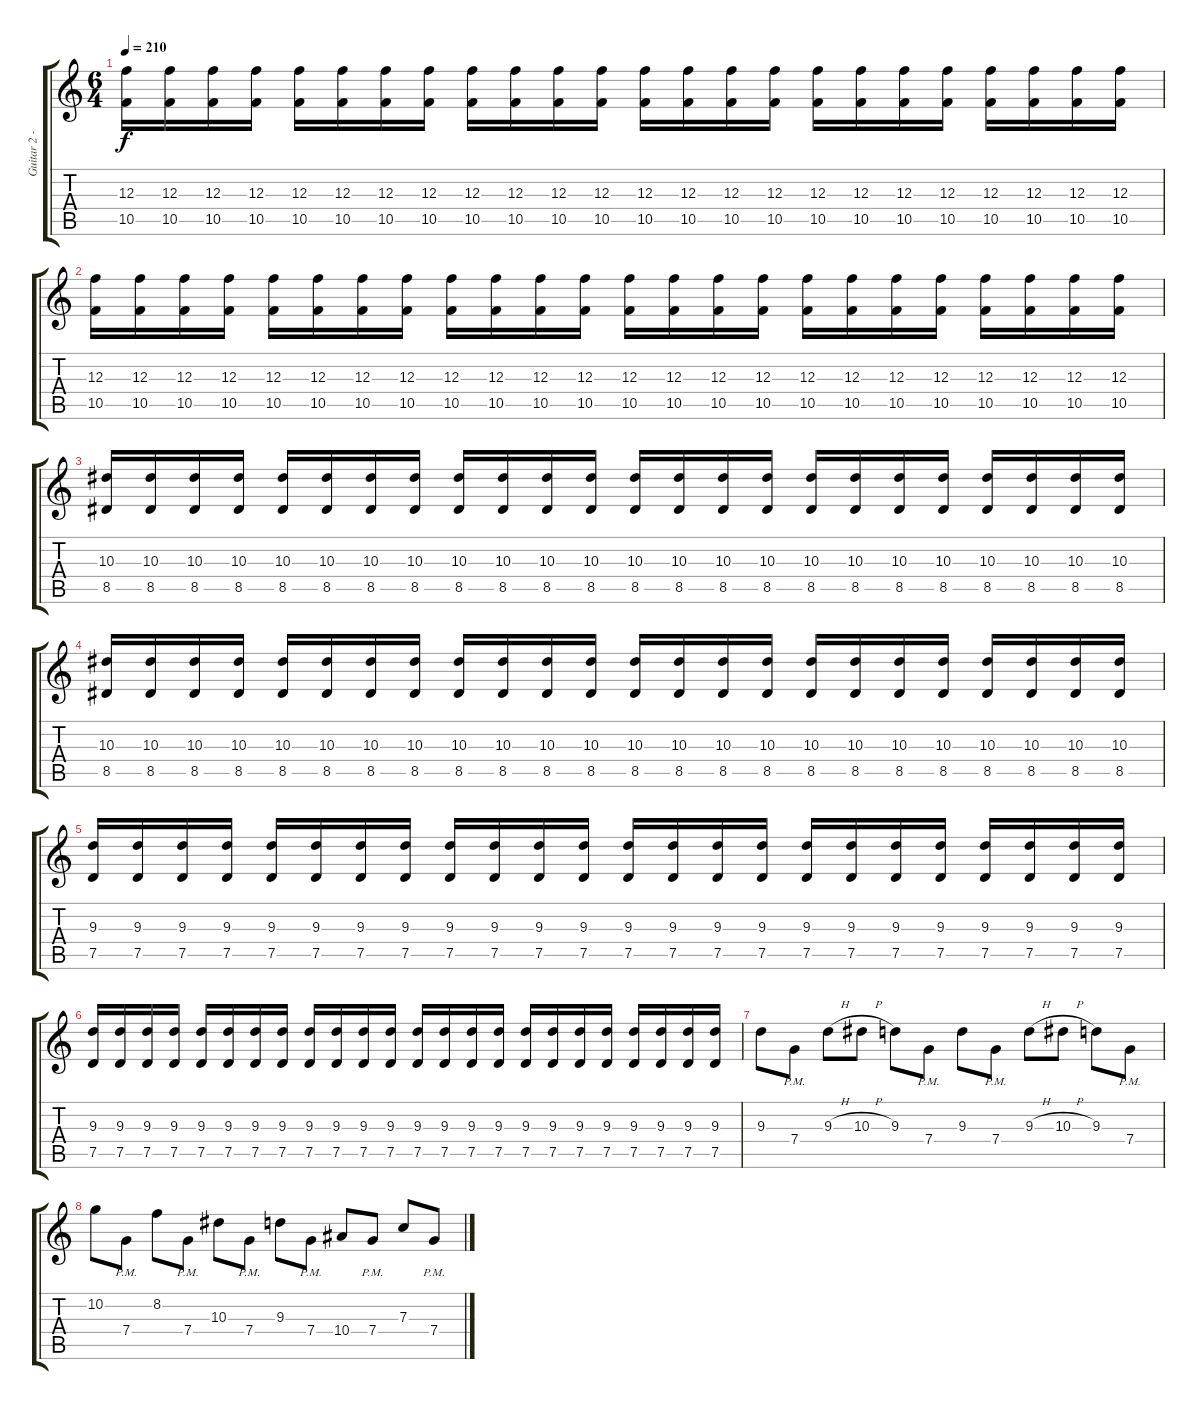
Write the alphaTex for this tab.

\track ("Guitar 2 - Joel Stroetzel" "Guitar 2 -") {instrument distortionguitar}
\staff {score tabs}
\tuning (D4 A3 F3 C3 G2 C2) {hide}
\ts (6 4)
\tempo 210
\clef g2
\ks c
(12.3 10.5).16{dy f} (12.3 10.5).16 (12.3 10.5).16 (12.3 10.5).16 (12.3 10.5).16 (12.3 10.5).16 (12.3 10.5).16 (12.3 10.5).16 (12.3 10.5).16 (12.3 10.5).16 (12.3 10.5).16 (12.3 10.5).16 (12.3 10.5).16 (12.3 10.5).16 (12.3 10.5).16 (12.3 10.5).16 (12.3 10.5).16 (12.3 10.5).16 (12.3 10.5).16 (12.3 10.5).16 (12.3 10.5).16 (12.3 10.5).16 (12.3 10.5).16 (12.3 10.5).16 |
(12.3 10.5).16 (12.3 10.5).16 (12.3 10.5).16 (12.3 10.5).16 (12.3 10.5).16 (12.3 10.5).16 (12.3 10.5).16 (12.3 10.5).16 (12.3 10.5).16 (12.3 10.5).16 (12.3 10.5).16 (12.3 10.5).16 (12.3 10.5).16 (12.3 10.5).16 (12.3 10.5).16 (12.3 10.5).16 (12.3 10.5).16 (12.3 10.5).16 (12.3 10.5).16 (12.3 10.5).16 (12.3 10.5).16 (12.3 10.5).16 (12.3 10.5).16 (12.3 10.5).16 |
(10.3 8.5).16 (10.3 8.5).16 (10.3 8.5).16 (10.3 8.5).16 (10.3 8.5).16 (10.3 8.5).16 (10.3 8.5).16 (10.3 8.5).16 (10.3 8.5).16 (10.3 8.5).16 (10.3 8.5).16 (10.3 8.5).16 (10.3 8.5).16 (10.3 8.5).16 (10.3 8.5).16 (10.3 8.5).16 (10.3 8.5).16 (10.3 8.5).16 (10.3 8.5).16 (10.3 8.5).16 (10.3 8.5).16 (10.3 8.5).16 (10.3 8.5).16 (10.3 8.5).16 |
(10.3 8.5).16 (10.3 8.5).16 (10.3 8.5).16 (10.3 8.5).16 (10.3 8.5).16 (10.3 8.5).16 (10.3 8.5).16 (10.3 8.5).16 (10.3 8.5).16 (10.3 8.5).16 (10.3 8.5).16 (10.3 8.5).16 (10.3 8.5).16 (10.3 8.5).16 (10.3 8.5).16 (10.3 8.5).16 (10.3 8.5).16 (10.3 8.5).16 (10.3 8.5).16 (10.3 8.5).16 (10.3 8.5).16 (10.3 8.5).16 (10.3 8.5).16 (10.3 8.5).16 |
(9.3 7.5).16 (9.3 7.5).16 (9.3 7.5).16 (9.3 7.5).16 (9.3 7.5).16 (9.3 7.5).16 (9.3 7.5).16 (9.3 7.5).16 (9.3 7.5).16 (9.3 7.5).16 (9.3 7.5).16 (9.3 7.5).16 (9.3 7.5).16 (9.3 7.5).16 (9.3 7.5).16 (9.3 7.5).16 (9.3 7.5).16 (9.3 7.5).16 (9.3 7.5).16 (9.3 7.5).16 (9.3 7.5).16 (9.3 7.5).16 (9.3 7.5).16 (9.3 7.5).16 |
(9.3 7.5).16 (9.3 7.5).16 (9.3 7.5).16 (9.3 7.5).16 (9.3 7.5).16 (9.3 7.5).16 (9.3 7.5).16 (9.3 7.5).16 (9.3 7.5).16 (9.3 7.5).16 (9.3 7.5).16 (9.3 7.5).16 (9.3 7.5).16 (9.3 7.5).16 (9.3 7.5).16 (9.3 7.5).16 (9.3 7.5).16 (9.3 7.5).16 (9.3 7.5).16 (9.3 7.5).16 (9.3 7.5).16 (9.3 7.5).16 (9.3 7.5).16 (9.3 7.5).16 |
9.3.8 7.4{pm}.8 9.3{h}.8 10.3{h}.8 9.3.8 7.4{pm}.8 9.3.8 7.4{pm}.8 9.3{h}.8 10.3{h}.8 9.3.8 7.4{pm}.8 |
10.2.8 7.4{pm}.8 8.2.8 7.4{pm}.8 10.3.8 7.4{pm}.8 9.3.8 7.4{pm}.8 10.4.8 7.4{pm}.8 7.3.8 7.4{pm}.8
